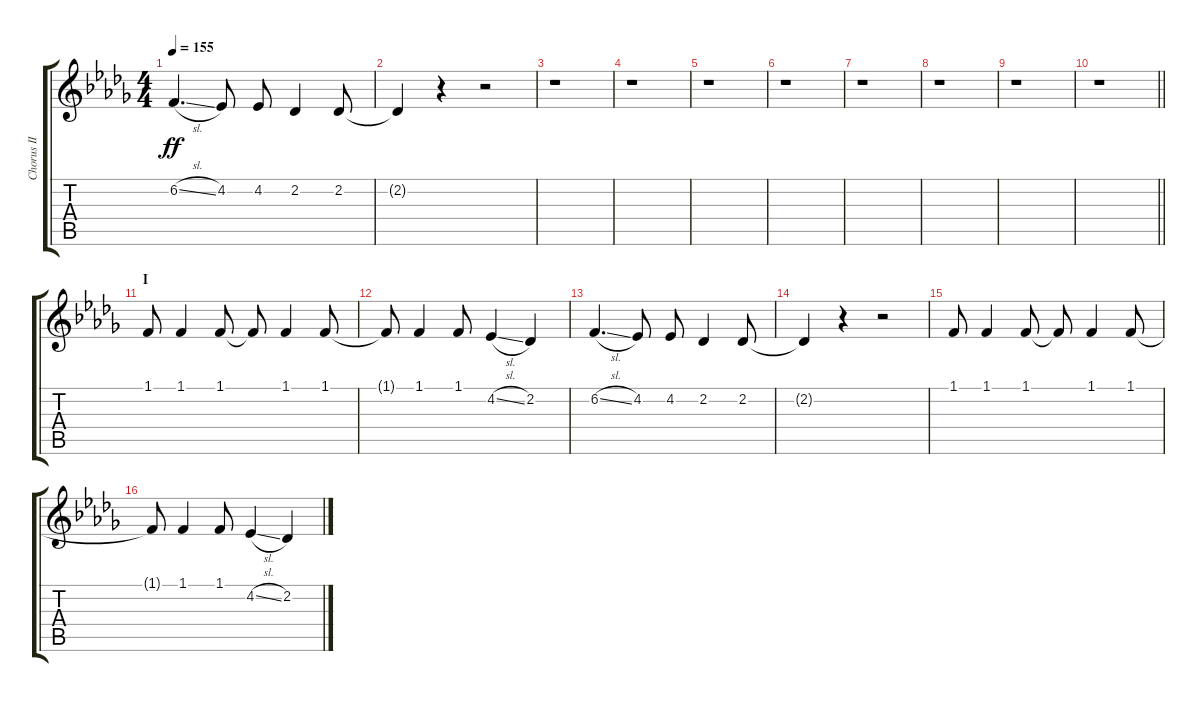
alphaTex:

\track ("Chorus II" "Chorus II") {instrument voiceoohs}
\staff {score tabs}
\tuning (E4 B3 G3 D3 A2 E2) {hide}
\ts (4 4)
\tempo 155
\clef g2
\ks db
6.2{sl}.4{d dy ff} 4.2.8 4.2.8 2.2.4 2.2.8 |
2.2{t}.4 r.4 r.2 |
r.1 |
r.1 |
r.1 |
r.1 |
r.1 |
r.1 |
r.1 |
\barLineRight lightlight
r.1 |
\section ("" "I")
1.1.8 1.1.4 1.1.8 1.1{t}.8 1.1.4 1.1.8 |
1.1{t}.8 1.1.4 1.1.8 4.2{sl}.4 2.2.4 |
6.2{sl}.4{d} 4.2.8 4.2.8 2.2.4 2.2.8 |
2.2{t}.4 r.4 r.2 |
1.1.8 1.1.4 1.1.8 1.1{t}.8 1.1.4 1.1.8 |
1.1{t}.8 1.1.4 1.1.8 4.2{sl}.4 2.2.4
